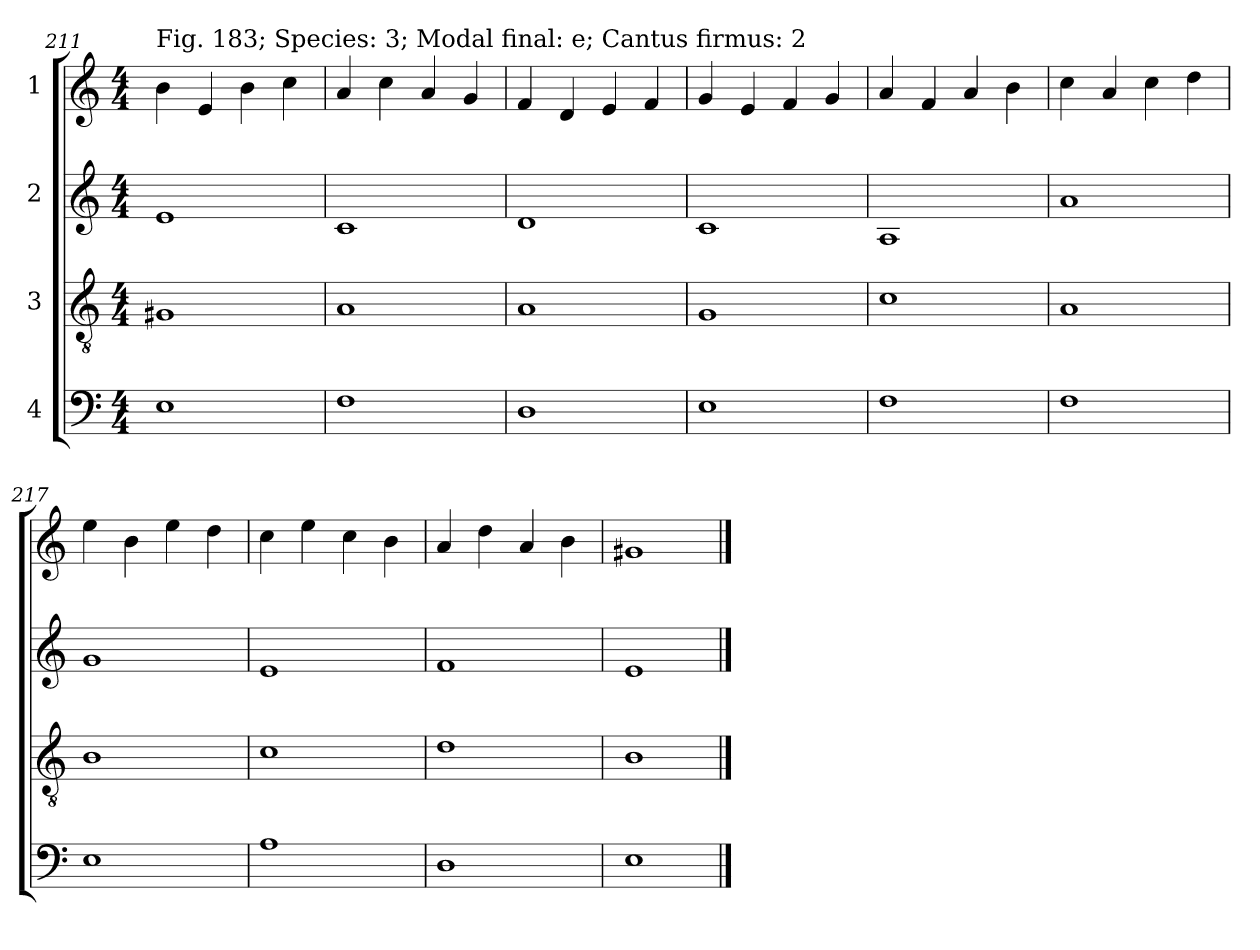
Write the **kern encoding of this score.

**kern	**kern	**kern	**kern
*part4	*part3	*part2	*part1
*staff4	*staff3	*staff2	*staff1
*I"4	*I"3	*I"2	*I"1
!!LO:LB:g=z
*clefF4	*clefGv2	*clefG2	*clefG2
*k[]	*k[]	*k[]	*k[]
*M4/4	*M4/4	*M4/4	*M4/4
=211	=211	=211	=211
!	!	!	!LO:TX:a:t=Fig. 183; Species&colon; 3; Modal final&colon; e; Cantus firmus&colon; 2
1E	1G#X	1e	4b\
.	.	.	4e/
.	.	.	4b\
.	.	.	4cc\
=212	=212	=212	=212
1F	1A	1c	4a/
.	.	.	4cc\
.	.	.	4a/
.	.	.	4g/
=213	=213	=213	=213
1D	1A	1d	4f/
.	.	.	4d/
.	.	.	4e/
.	.	.	4f/
=214	=214	=214	=214
1E	1G	1c	4g/
.	.	.	4e/
.	.	.	4f/
.	.	.	4g/
=215	=215	=215	=215
1F	1c	1A	4a/
.	.	.	4f/
.	.	.	4a/
.	.	.	4b\
!!LO:PB:g=z
=216	=216	=216	=216
1F	1A	1a	4cc\
.	.	.	4a/
.	.	.	4cc\
.	.	.	4dd\
=217	=217	=217	=217
1E	1B	1g	4ee\
.	.	.	4b\
.	.	.	4ee\
.	.	.	4dd\
=218	=218	=218	=218
1A	1c	1e	4cc\
.	.	.	4ee\
.	.	.	4cc\
.	.	.	4b\
=219	=219	=219	=219
1D	1d	1f	4a/
.	.	.	4dd\
.	.	.	4a/
.	.	.	4b\
=220	=220	=220	=220
1E	1B	1e	1g#X
==	==	==	==
*-	*-	*-	*-
